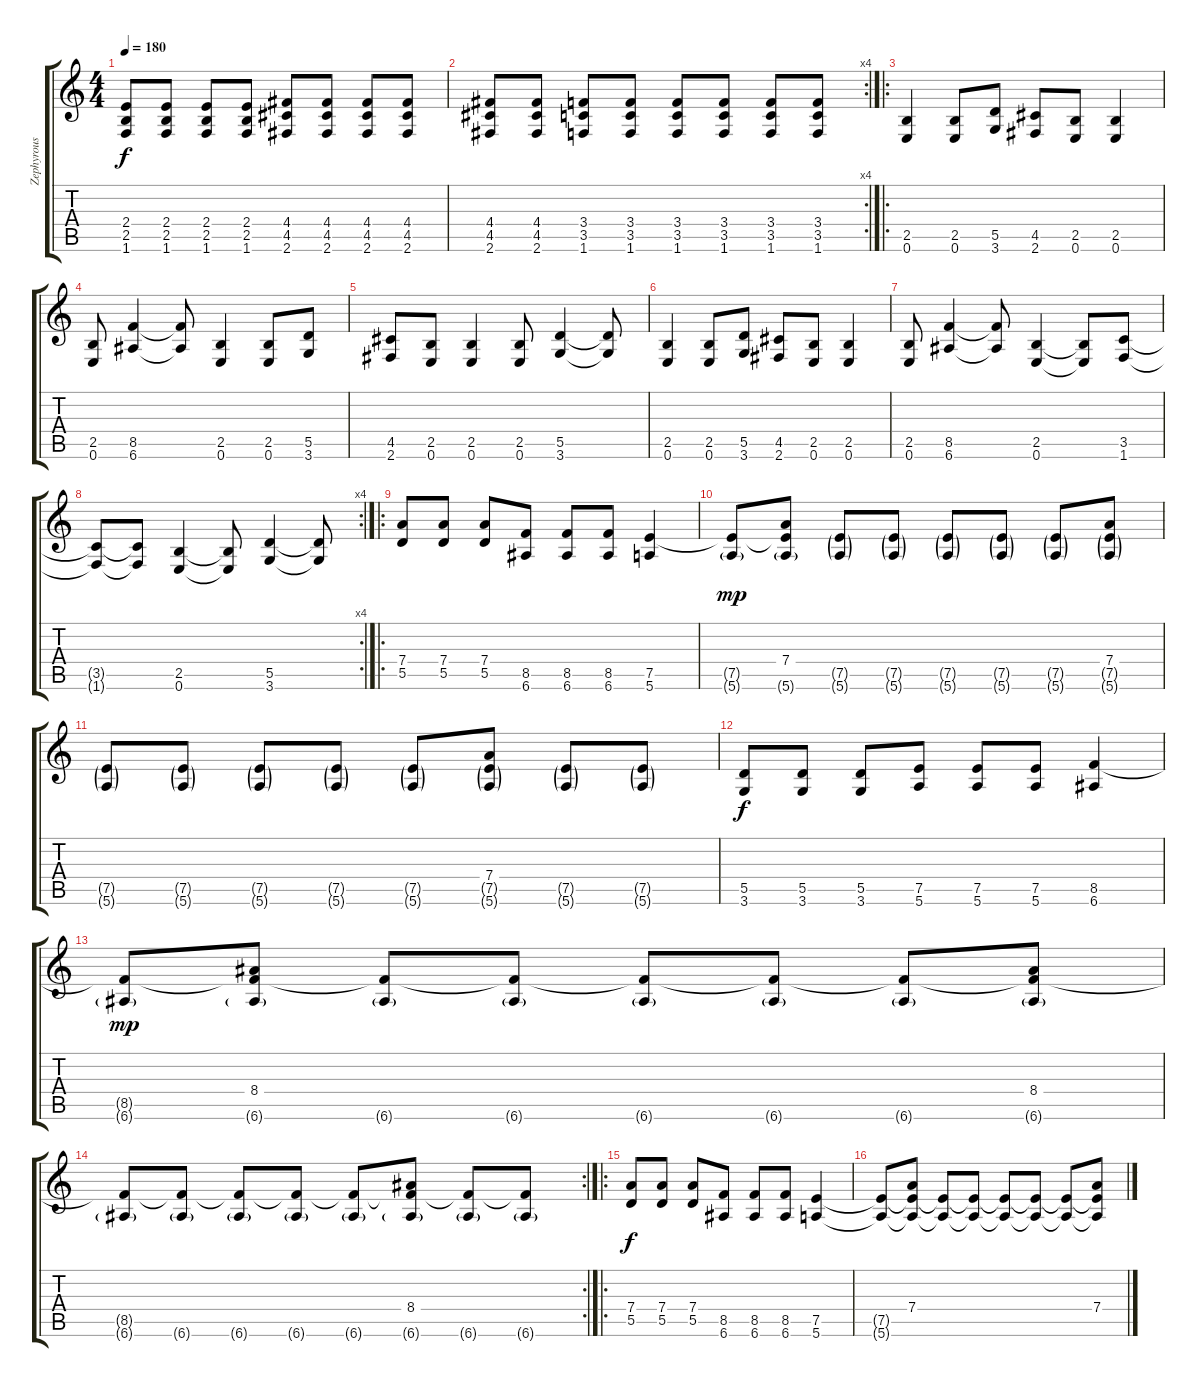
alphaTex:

\track ("Zephyrous" "Zephyrous") {instrument distortionguitar}
\staff {score tabs}
\tuning (E4 B3 G3 D3 A2 E2) {hide}
\ts (4 4)
\tempo 180
\clef g2
\ks c
(2.4 2.5 1.6).8{dy f} (2.4 2.5 1.6).8 (2.4 2.5 1.6).8 (2.4 2.5 1.6).8 (4.4 4.5 2.6).8 (4.4 4.5 2.6).8 (4.4 4.5 2.6).8 (4.4 4.5 2.6).8 |
\rc 4
(4.4 4.5 2.6).8 (4.4 4.5 2.6).8 (3.4 3.5 1.6).8 (3.4 3.5 1.6).8 (3.4 3.5 1.6).8 (3.4 3.5 1.6).8 (3.4 3.5 1.6).8 (3.4 3.5 1.6).8 |
\ro
(2.5 0.6).4 (2.5 0.6).8 (5.5 3.6).8 (4.5 2.6).8 (2.5 0.6).8 (2.5 0.6).4 |
(2.5 0.6).8 (8.5 6.6).4 (8.5{t} 6.6{t}).8 (2.5 0.6).4 (2.5 0.6).8 (5.5 3.6).8 |
(4.5 2.6).8 (2.5 0.6).8 (2.5 0.6).4 (2.5 0.6).8 (5.5 3.6).4 (5.5{t} 3.6{t}).8 |
(2.5 0.6).4 (2.5 0.6).8 (5.5 3.6).8 (4.5 2.6).8 (2.5 0.6).8 (2.5 0.6).4 |
(2.5 0.6).8 (8.5 6.6).4 (8.5{t} 6.6{t}).8 (2.5 0.6).4 (2.5{t} 0.6{t}).8 (3.5 1.6).8 |
\rc 4
(3.5{t} 1.6{t}).8 (3.5{t} 1.6{t}).8 (2.5 0.6).4 (2.5{t} 0.6{t}).8 (5.5 3.6).4 (5.5{t} 3.6{t}).8 |
\ro
(7.4 5.5).8 (7.4 5.5).8 (7.4 5.5).8 (8.5 6.6).8 (8.5 6.6).8 (8.5 6.6).8 (7.5 5.6).4 |
(7.5{t} 5.6{g}).8{dy mp} (7.4 7.5{t} 5.6{g}).8 (7.5{g} 5.6{g}).8 (7.5{g} 5.6{g}).8 (7.5{g} 5.6{g}).8 (7.5{g} 5.6{g}).8 (7.5{g} 5.6{g}).8 (7.4 7.5{g} 5.6{g}).8 |
(7.5{g} 5.6{g}).8 (7.5{g} 5.6{g}).8 (7.5{g} 5.6{g}).8 (7.5{g} 5.6{g}).8 (7.5{g} 5.6{g}).8 (7.4 7.5{g} 5.6{g}).8 (7.5{g} 5.6{g}).8 (7.5{g} 5.6{g}).8 |
(5.5 3.6).8{dy f} (5.5 3.6).8 (5.5 3.6).8 (7.5 5.6).8 (7.5 5.6).8 (7.5 5.6).8 (8.5 6.6).4 |
(8.5{t} 6.6{g}).8{dy mp} (8.4 8.5{t} 6.6{g}).8 (8.5{t} 6.6{g}).8 (8.5{t} 6.6{g}).8 (8.5{t} 6.6{g}).8 (8.5{t} 6.6{g}).8 (8.5{t} 6.6{g}).8 (8.4 8.5{t} 6.6{g}).8 |
\rc 2
(8.5{t} 6.6{g}).8 (8.5{t} 6.6{g}).8 (8.5{t} 6.6{g}).8 (8.5{t} 6.6{g}).8 (8.5{t} 6.6{g}).8 (8.4 8.5{t} 6.6{g}).8 (8.5{t} 6.6{g}).8 (8.5{t} 6.6{g}).8 |
\ro
(7.4 5.5).8{dy f} (7.4 5.5).8 (7.4 5.5).8 (8.5 6.6).8 (8.5 6.6).8 (8.5 6.6).8 (7.5 5.6).4 |
(7.5{t} 5.6{t}).8 (7.4 7.5{t} 5.6{t}).8 (7.5{t} 5.6{t}).8 (7.5{t} 5.6{t}).8 (7.5{t} 5.6{t}).8 (7.5{t} 5.6{t}).8 (7.5{t} 5.6{t}).8 (7.4 7.5{t} 5.6{t}).8
